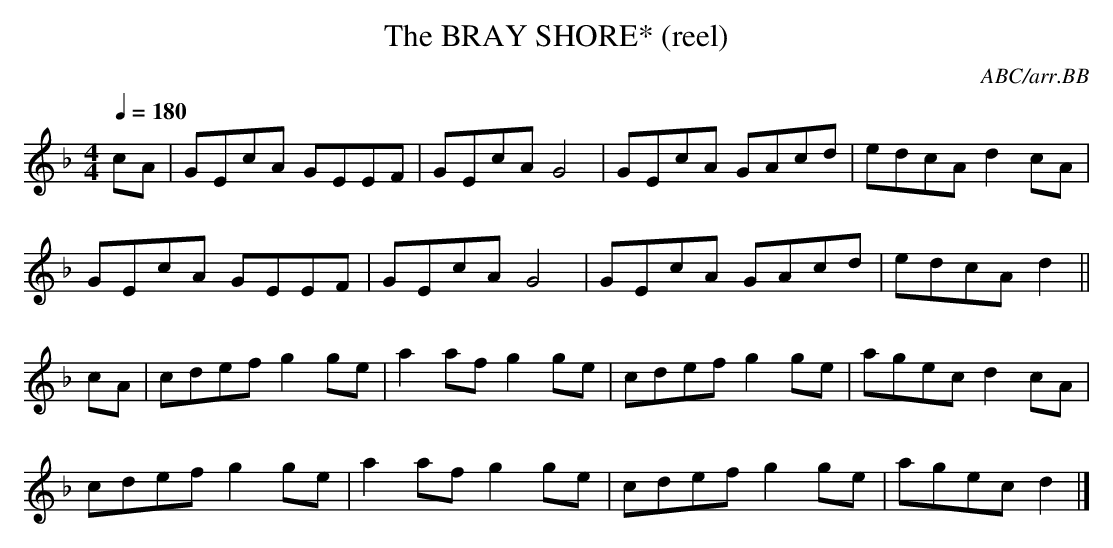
X:1
T:BRAY SHORE* (reel), The
C:ABC/arr.BB
Q:1/4=180
L:1/8
M:4/4
K:Dm
cA|GEcA GEEF|GEcA G4|GEcA GAcd|edcA d2 cA |
GEcA GEEF|GEcA G4|GEcA GAcd|edcA d2 ||
cA|cdef g2ge|a2 af g2 ge|cdef g2 ge|agec d2 cA|
cdef g2 ge|a2 af g2 ge|cdef g2 ge|agec d2 |]
